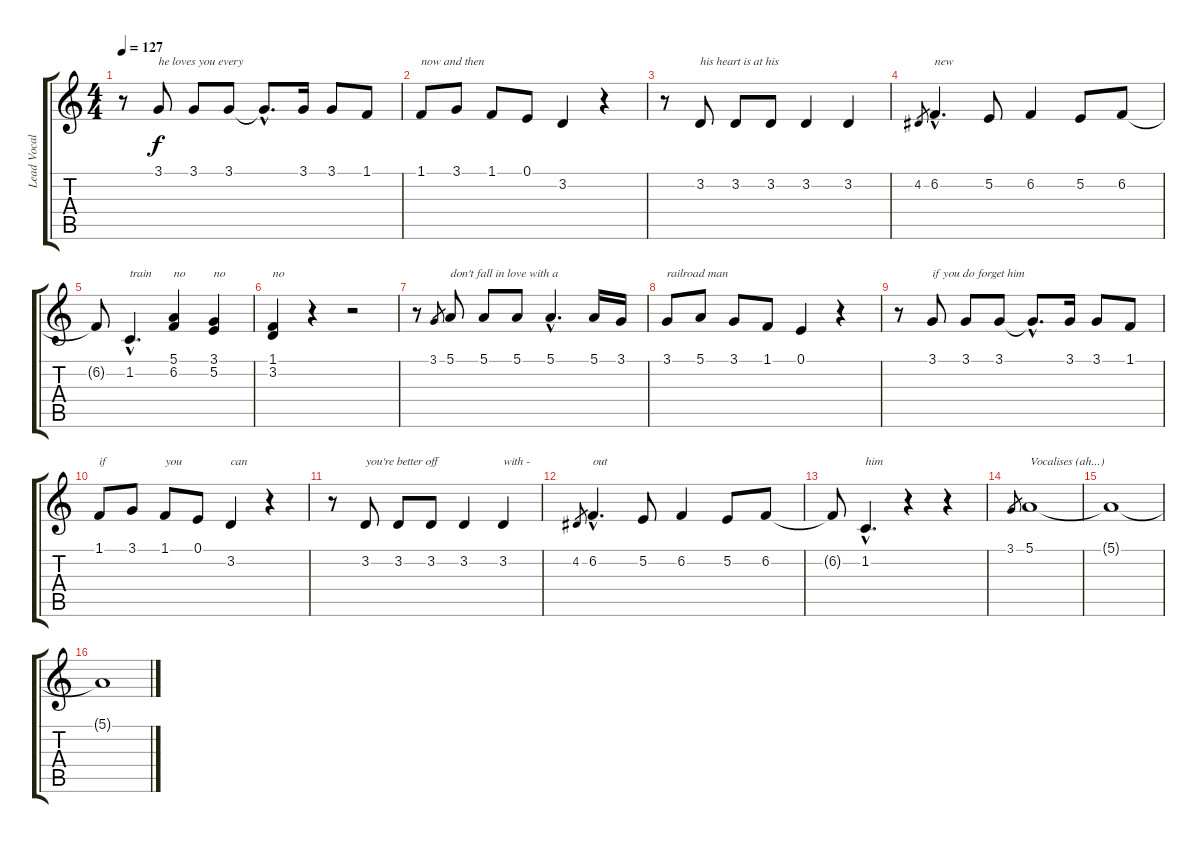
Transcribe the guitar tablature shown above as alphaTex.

\track ("Lead Vocal" "Lead Vocal") {instrument lead6voice}
\staff {score tabs}
\tuning (E4 B3 G3 D3 A2 E2) {hide}
\ts (4 4)
\tempo 127
\clef g2
\ks c
r.8{dy f} 3.1.8{txt "he loves you every"} 3.1.8 3.1.8 3.1{hac t}.8{d} 3.1.16 3.1.8 1.1.8 |
1.1.8{txt "now and then"} 3.1.8 1.1.8 0.1.8 3.2.4 r.4 |
r.8 3.2.8{txt "his heart is at his"} 3.2.8 3.2.8 3.2.4 3.2.4 |
4.2.8{gr} 6.2{hac}.4{d txt "new"} 5.2.8 6.2.4 5.2.8 6.2.8 |
6.2{t}.8 1.2{hac}.4{d txt "train"} (5.1 6.2).4{txt "no"} (3.1 5.2).4{txt "no"} |
(1.1 3.2).4{txt "no"} r.4 r.2 |
r.8 3.1.8{gr} 5.1.8{txt "don't fall in love with a"} 5.1.8 5.1.8 5.1{hac}.4{d} 5.1.16 3.1.16 |
3.1.8{txt "railroad man"} 5.1.8 3.1.8 1.1.8 0.1.4 r.4 |
r.8 3.1.8{txt "if you do forget him"} 3.1.8 3.1.8 3.1{hac t}.8{d} 3.1.16 3.1.8 1.1.8 |
1.1.8{txt "if"} 3.1.8 1.1.8{txt "you"} 0.1.8 3.2.4{txt "can"} r.4 |
r.8 3.2.8{txt "you're better off"} 3.2.8 3.2.8 3.2.4 3.2.4{txt "with -"} |
4.2.8{gr} 6.2{hac}.4{d txt "out"} 5.2.8 6.2.4 5.2.8 6.2.8 |
6.2{t}.8 1.2{hac}.4{d txt "him"} r.4 r.4 |
3.1.8{gr} 5.1.1{txt "Vocalises (ah...)"} |
5.1{t}.1 |
5.1{t}.1
